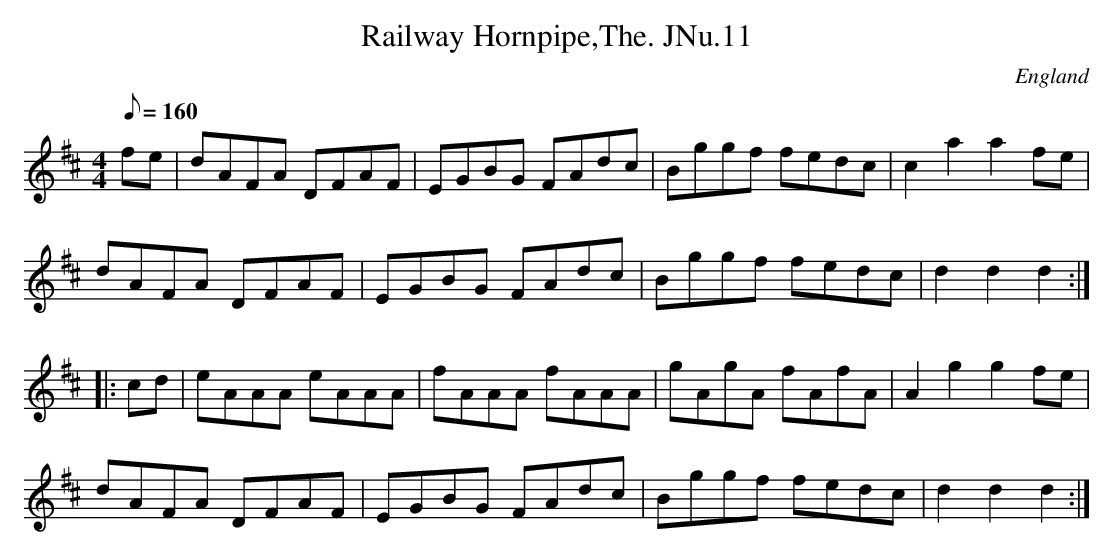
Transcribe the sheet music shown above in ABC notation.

X:1
T:Railway Hornpipe,The. JNu.11
M:4/4
L:1/8
Q:160
O:England
K:D
fe|dAFA DFAF|EGBG FAdc|Bggf fedc|c2 a2 a2 fe|!
dAFA DFAF|EGBG FAdc|Bggf fedc|d2 d2 d2::!
cd|eAAA eAAA|fAAA fAAA|gAgA fAfA|A2 g2 g2 fe|!
dAFA DFAF|EGBG FAdc|Bggf fedc|d2 d2 d2:|]
